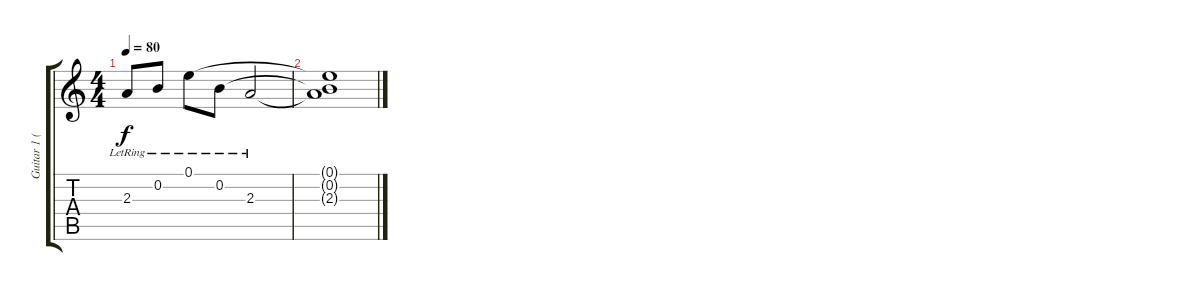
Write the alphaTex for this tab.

\track ("Guitar 1 (Billie Joe Armstrong)" "Guitar 1 (") {instrument distortionguitar}
\staff {score tabs}
\tuning (E4 B3 G3 D3 A2 E2) {hide}
\ts (4 4)
\tempo 80
\clef g2
\ks c
2.3{lr}.8{dy f volume 0} 0.2{lr}.8 0.1{lr}.8 0.2{lr}.8 2.3{lr}.2 |
(0.1{t} 0.2{t} 2.3{t}).1
